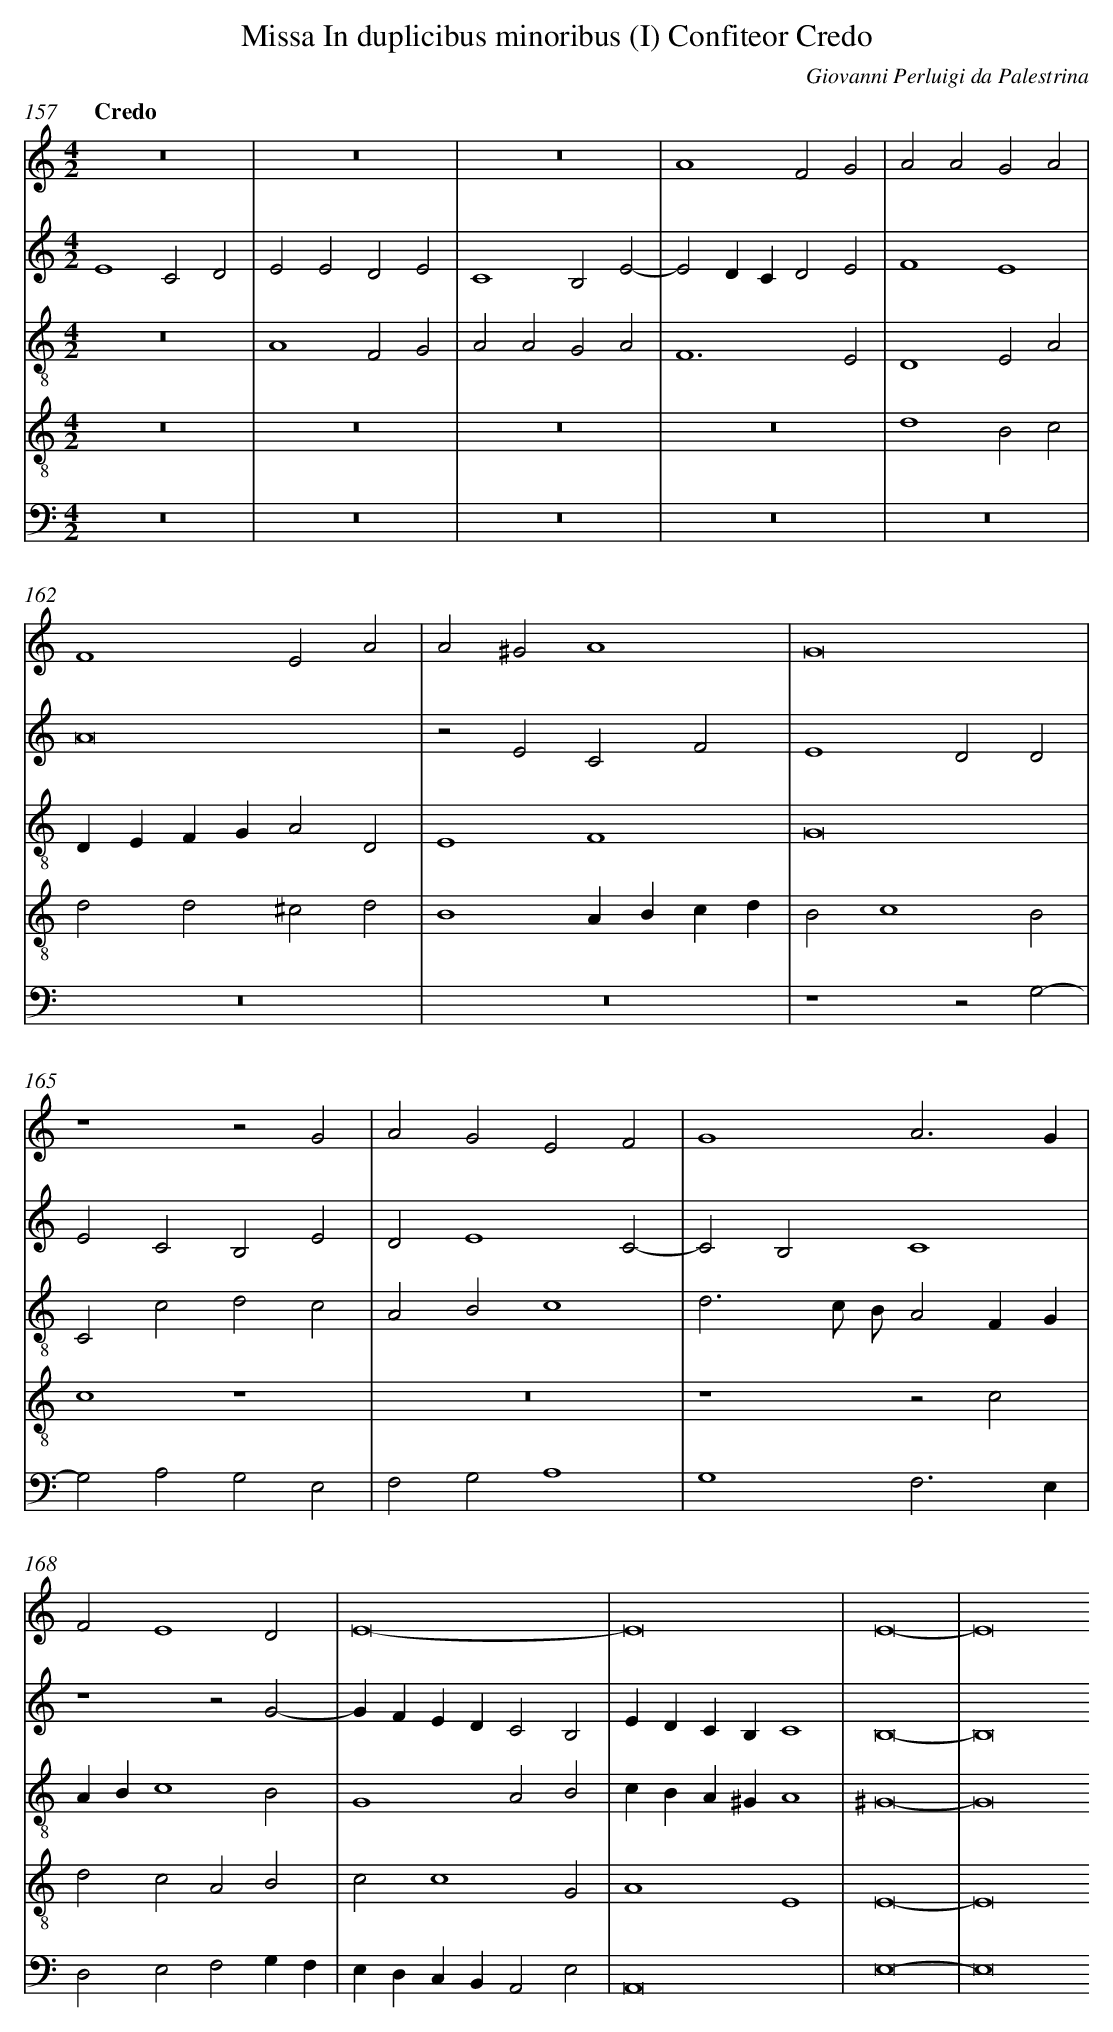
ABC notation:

X:1
T: Missa In duplicibus minoribus (I) Confiteor Credo
C: Giovanni Perluigi da Palestrina
L: 1/4
M: 4/2
Q: "Credo"
V: 1 clef=treble
V: 2 clef=treble
V: 3 clef=treble-8
V: 4 clef=treble-8
V: 5 clef=bass
K: C
[V:1] z8 |
[V:2] E4C2D2 |
[V:3] z8 |
[V:4] z8 |
[V:5] z8 |
[V:1] z8 |
[V:2] E2E2D2E2 |
[V:3] A4F2G2 |
[V:4] z8 |
[V:5] z8 |
[V:1] z8 |
[V:2] C4B,2E2- |
[V:3] A2A2G2A2 |
[V:4] z8 |
[V:5] z8 |
[V:1] A4F2G2 |
[V:2] E2DCD2E2 |
[V:3] F6E2 |
[V:4] z8 |
[V:5] z8 |
[V:1] A2A2G2A2 |
[V:2] F4E4 |
[V:3] D4E2A2 |
[V:4] d4B2c2 |
[V:5] z8 |
[V:1] F4E2A2 |
[V:2] A8 |
[V:3] DEFGA2D2 |
[V:4] d2d2^c2d2 |
[V:5] z8 |
[V:1] A2^G2A4 |
[V:2] z2E2C2F2 |
[V:3] E4F4 |
[V:4] B4ABcd |
[V:5] z8 |
[V:1] G8 |
[V:2] E4D2D2 |
[V:3] G8 |
[V:4] B2c4B2 |
[V:5] z4z2G,2- |
[V:1] z4z2G2 |
[V:2] E2C2B,2E2 |
[V:3] C2c2d2c2 |
[V:4] c4z4 |
[V:5] G,2A,2G,2E,2 |
[V:1] A2G2E2F2 |
[V:2] D2E4C2- |
[V:3] A2B2c4 |
[V:4] z8 |
[V:5] F,2G,2A,4 |
[V:1] G4A3G |
[V:2] C2B,2C4 |
[V:3] d3c/ B/A2FG |
[V:4] z4z2c2 |
[V:5] G,4F,3E, |
[V:1] F2E4D2 |
[V:2] z4z2G2- |
[V:3] ABc4B2 |
[V:4] d2c2A2B2 |
[V:5] D,2E,2F,2G,F, |
[V:1] E8- |
[V:2] GFEDC2B,2 |
[V:3] G4A2B2 |
[V:4] c2c4G2 |
[V:5] E,D,C,B,,A,,2E,2 |
[V:1] E8 |
[V:2] EDCB,C4 |
[V:3] cBA^GA4 |
[V:4] A4E4 |
[V:5] A,,8 |
[V:1] E8- |
[V:2] B,8- |
[V:3] ^G8- |
[V:4] E8- |
[V:5] E,8- |
[V:1] E8
[V:2] B,8
[V:3] G8
[V:4] E8
[V:5] E,8
